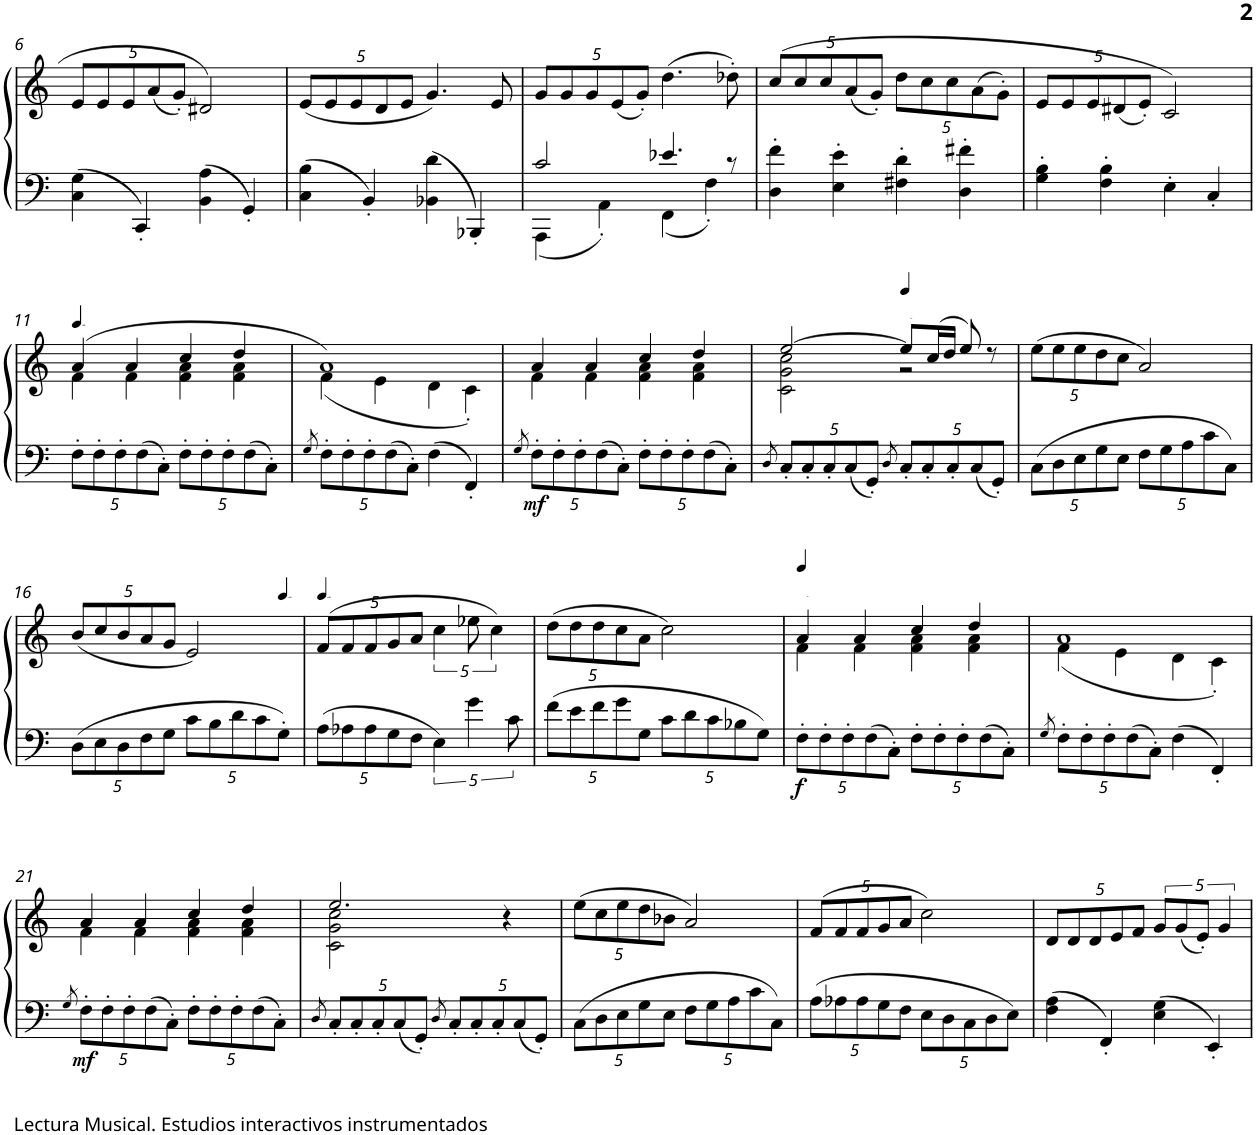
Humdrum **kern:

**kern	**kern	**dynam	**kern
*part3	*part2	*part2	*part1
*staff3	*staff2	*staff2	*staff1
*I"Piano	*I"Piano	*	*I"Piano
*I'Pno.	*I'Pno	*	*I'Pno
!!LO:PB:g=z
*clefG2	*clefF4	*	*clefG2
*k[]	*k[]	*	*k[]
*M4/4	*M4/4	*	*M4/4
*Xbrackettup	*	*	*Xbrackettup
=6	=6	=6	=6
10ee\L	(4C\ 4G\	.	10e/L
10ee\	.	.	10e/
10ee\J	.	.	10e/
.	4CC'/)	.	.
(10aa\L	.	.	(10a/
10gg'\J)	.	.	10g'/J)
2dd#X	(4BB\ 4A\	.	2d#X/
.	4GG'/)	.	.
=7	=7	=7	=7
(10ee\L	(4C\ 4B\	.	(10e/L
10ee\	.	.	10e/
10ee\J	.	.	10e/
.	4BB'/)	.	.
10dd\L	.	.	10d/
10ee\J	.	.	10e/J
4.gg)	(4BB-X\ 4d\	.	4.g/)
.	4BBB-X'/)	.	.
8ee	.	.	8e/
=8	=8	=8	=8
*	*^	*	*
10gg\L	2c/	(4AAA\	.	10g/L
10gg\	.	.	.	10g/
10gg\J	.	.	.	10g/
.	.	4AA'\)	.	.
(10ee\L	.	.	.	(10e/
10gg'\J)	.	.	.	10g'/J)
(4.ddd	4.e-X/	(4FF\	.	(4.dd\
.	.	4F'\)	.	.
8ddd-X')	8r	.	.	8dd-X'\)
*	*v	*v	*	*
=9	=9	=9	=9
(10ccc\L	4D\' 4f\'	.	(10cc/L
10ccc\	.	.	10cc/
10ccc\J	.	.	10cc/
.	4E\' 4e\'	.	.
(10aa\L	.	.	(10a/
10gg'\J)	.	.	10g'/J)
10ddd\L	4F#X\' 4d\'	.	10dd\L
10ccc\	.	.	10cc\
10ccc\J	.	.	10cc\
.	4D\' 4f#X\'	.	.
(10aa\L	.	.	(10a\
10gg'\J)	.	.	10g'\J)
=10	=10	=10	=10
10ee\L	4G\' 4B\'	.	10e/L
10ee\	.	.	10e/
10ee\J	.	.	10e/
.	4F\' 4B\'	.	.
(10dd#X\L	.	.	(10d#X/
10ee'\J)	.	.	10e'/J)
2cc)	4E'\	.	2c/)
.	4C'/	.	.
!!LO:LB:g=z
=11	=11	=11	=11
*^	*	*	*
*	*	*Xbrackettup	*	*
*v	*v	*	*	*
*	*	*	*MM85
*^	*	*	*^
(4aa	4ff	10F'\L	.	(4a/	4f\
.	.	10F'\	.	.	.
.	.	10F'\	.	.	.
4aa	4ff	.	.	4a/	4f\
.	.	(10F\	.	.	.
.	.	10C'\J)	.	.	.
4ccc	4ff 4aa	10F'\L	.	4cc/	4f\ 4a\
.	.	10F'\	.	.	.
.	.	10F'\	.	.	.
4ddd	4ff 4aa	.	.	4dd/	4f\ 4a\
.	.	(10F\	.	.	.
.	.	10C'\J)	.	.	.
=12	=12	=12	=12	=12	=12
.	.	8qG/	.	.	.
1aa)	(4ff	10F'\L	.	1a)	(4f\
.	.	10F'\	.	.	.
.	.	10F'\	.	.	.
.	4ee	.	.	.	4e\
.	.	(10F\	.	.	.
.	.	10C'\J)	.	.	.
.	4dd	(4F\	.	.	4d\
.	4cc')	4FF'/)	.	.	4c'\)
=13	=13	=13	=13	=13	=13
.	.	8qG/	.	.	.
!	!	!	!LO:DY:b	!	!
4aa	4ff	10F'\L	mf	4a/	4f\
.	.	10F'\	.	.	.
.	.	10F'\	.	.	.
4aa	4ff	.	.	4a/	4f\
.	.	(10F\	.	.	.
.	.	10C'\J)	.	.	.
4ccc	4ff 4aa	10F'\L	.	4cc/	4f\ 4a\
.	.	10F'\	.	.	.
.	.	10F'\	.	.	.
4ddd	4ff 4aa	.	.	4dd/	4f\ 4a\
.	.	(10F\	.	.	.
.	.	10C'\J)	.	.	.
=14	=14	=14	=14	=14	=14
.	.	8qD/	.	.	.
[2eee	2cc 2gg 2ccc	10C'/L	.	[2ee/	2c\ 2g\ 2cc\
.	.	10C'/	.	.	.
.	.	10C'/	.	.	.
.	.	(10C/	.	.	.
.	.	10GG'/J)	.	.	.
*	*	*	*	*MM80	*
.	.	8qD/	.	.	.
8eee\L]	2r	10C'/L	.	8ee/L]	2r
.	.	10C'/	.	.	.
(16ccc\L	.	.	.	(16cc/L	.
16ddd\JJ	.	.	.	16dd/JJ	.
.	.	10C'/	.	.	.
8eee)	.	.	.	8ee/)	.
.	.	(10C/	.	.	.
8r	.	.	.	8r	.
.	.	10GG'/J)	.	.	.
*v	*v	*	*	*v	*v
=15	=15	=15	=15
(10eee\L	(10C\L	.	(10ee\L
10eee\	10D\	.	10ee\
10eee\J	10E\	.	10ee\
10ddd\L	10G\	.	10dd\
10ccc\J	10E\J	.	10cc\J
2aa)	10F\L	.	2a/)
.	10G\	.	.
.	10A\	.	.
.	10c\	.	.
.	10C\J)	.	.
!!LO:LB:g=z
=16	=16	=16	=16
*	*	*	*^
(10bb\L	(10D\L	.	(10b/L	5%4ryy
10ccc\	10E\	.	10cc/	.
10bb\J	10D\	.	10b/	.
10aa\L	10F\	.	10a/	.
10gg\J	10G\J	.	10g/J	.
2ee)	10c\L	.	2e/)	.
.	10B\	.	.	.
.	10d\	.	.	.
.	10c\	.	.	10ryy
*	*	*	*MM40	*
.	10G'\J)	.	.	10ryy
*	*	*	*v	*v
=17	=17	=17	=17
*	*	*	*MM80
(10ff\L	(10A\L	.	(10f/L
10ff\	10A-X\	.	10f/
10ff\J	10A-\	.	10f/
10gg\L	10G\	.	10g/
10aa\J	10F\J	.	10a/J
*	*brackettup	*	*brackettup
5ccc	5E\)	.	5cc\
10eee-X	5g\	.	10ee-X\
5ccc)	.	.	5cc\)
.	10c\	.	.
=18	=18	=18	=18
*	*Xbrackettup	*	*Xbrackettup
(10ddd\L	(10f\L	.	(10dd\L
10ddd\	10e\	.	10dd\
10ddd\J	10f\	.	10dd\
10ccc\L	10g\	.	10cc\
10aa\J	10G\J	.	10a\J
2ccc)	10c\L	.	2cc\)
.	10d\	.	.
.	10c\	.	.
.	10B-X\	.	.
.	10G\J)	.	.
=19	=19	=19	=19
*	*	*	*MM85
*^	*	*	*^
!	!	!	!LO:DY:b	!	!
4aa	4ff	10F'\L	f	4a/	4f\
.	.	10F'\	.	.	.
.	.	10F'\	.	.	.
4aa	4ff	.	.	4a/	4f\
.	.	(10F\	.	.	.
.	.	10C'\J)	.	.	.
4ccc	4ff 4aa	10F'\L	.	4cc/	4f\ 4a\
.	.	10F'\	.	.	.
.	.	10F'\	.	.	.
4ddd	4ff 4aa	.	.	4dd/	4f\ 4a\
.	.	(10F\	.	.	.
.	.	10C'\J)	.	.	.
=20	=20	=20	=20	=20	=20
.	.	8qG/	.	.	.
1aa	(4ff	10F'\L	.	1a	(4f\
.	.	10F'\	.	.	.
.	.	10F'\	.	.	.
.	4ee	.	.	.	4e\
.	.	(10F\	.	.	.
.	.	10C'\J)	.	.	.
.	4dd	(4F\	.	.	4d\
.	4cc')	4FF'/)	.	.	4c'\)
!!LO:LB:g=z	!!
=21	=21	=21	=21	=21	=21
.	.	8qG/	.	.	.
!	!	!	!LO:DY:b	!	!
4aa	4ff	10F'\L	mf	4a/	4f\
.	.	10F'\	.	.	.
.	.	10F'\	.	.	.
4aa	4ff	.	.	4a/	4f\
.	.	(10F\	.	.	.
.	.	10C'\J)	.	.	.
4ccc	4ff 4aa	10F'\L	.	4cc/	4f\ 4a\
.	.	10F'\	.	.	.
.	.	10F'\	.	.	.
4ddd	4ff 4aa	.	.	4dd/	4f\ 4a\
.	.	(10F\	.	.	.
.	.	10C'\J)	.	.	.
=22	=22	=22	=22	=22	=22
.	.	8qD/	.	.	.
2.eee	2cc 2gg 2ccc	10C'/L	.	2.ee/	2c\ 2g\ 2cc\
.	.	10C'/	.	.	.
.	.	10C'/	.	.	.
.	.	(10C/	.	.	.
.	.	10GG'/J)	.	.	.
.	.	8qD/	.	.	.
.	2ryy	10C'/L	.	.	2ryy
.	.	10C'/	.	.	.
.	.	10C'/	.	.	.
4r	.	.	.	4r	.
.	.	(10C/	.	.	.
.	.	10GG'/J)	.	.	.
*v	*v	*	*	*v	*v
=23	=23	=23	=23
(10eee\L	(10C\L	.	(10ee\L
10ccc\	10D\	.	10cc\
10eee\J	10E\	.	10ee\
10ddd\L	10G\	.	10dd\
10bb-X\J	10E\J	.	10b-X\J
2aa)	10F\L	.	2a/)
.	10G\	.	.
.	10A\	.	.
.	10c\	.	.
.	10C\J)	.	.
=24	=24	=24	=24
(10ff\L	(10A\L	.	(10f/L
10ff\	10A-X\	.	10f/
10ff\J	10A-\	.	10f/
10gg\L	10G\	.	10g/
10aa\J	10F\J	.	10a/J
2ccc)	10E\L	.	2cc\)
.	10D\	.	.
.	10C\	.	.
.	10D\	.	.
.	10E\J)	.	.
=25	=25	=25	=25
10dd\L	(4F\ 4A\	.	10d/L
10dd\	.	.	10d/
10dd\J	.	.	10d/
.	4FF'/)	.	.
10ee\L	.	.	10e/
10ff\J	.	.	10f/J
*	*	*	*brackettup
10gg\L	(4E\ 4G\	.	10g/L
(10gg\	.	.	(10g/
10ee'\J)	.	.	10e'/J)
.	4EE'/)	.	.
5gg	.	.	5g/
=	=	=	=
*-	*-	*-	*-
